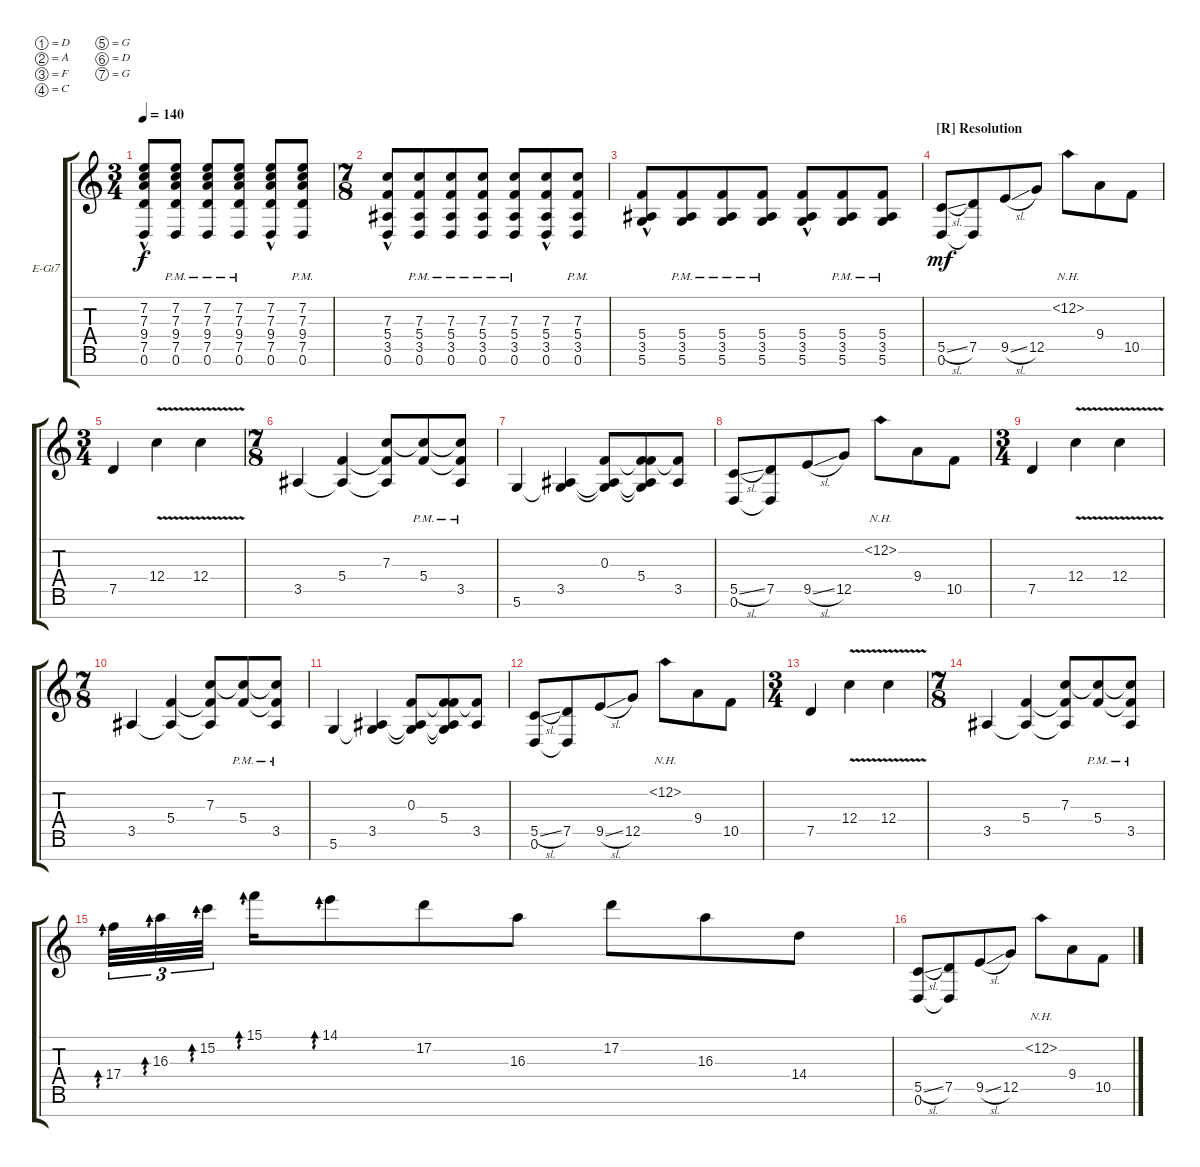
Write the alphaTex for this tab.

\defaultSystemsLayout 4
\bracketExtendMode groupsimilarinstruments
\firstSystemTrackNameOrientation horizontal
\otherSystemsTrackNameOrientation horizontal
\track ("Adesola" "E-Gt7") {instrument distortionguitar}
\staff {score tabs}
\tuning (D4 A3 F3 C3 G2 D2 G1)
\ts (3 4)
\tempo 140
\clef g2
\ks c
(7.5{hac} 9.4{hac} 7.3{hac} 7.2{hac} 0.6{hac}).8{dy f} (7.2{pm} 7.3{pm} 9.4{pm} 7.5{pm} 0.6{pm}).8 (7.5{pm} 9.4{pm} 7.3{pm} 7.2{pm} 0.6{pm}).8 (7.2{pm} 7.3{pm} 9.4{pm} 7.5{pm} 0.6{pm}).8 (7.2{hac} 7.3{hac} 9.4{hac} 7.5{hac} 0.6{hac}).8 (7.2{pm} 7.3{pm} 9.4{pm} 7.5{pm} 0.6{pm}).8 |
\ts (7 8)
(3.5{hac} 5.4{hac} 7.3{hac} 0.6{hac}).8 (3.5{pm} 5.4{pm} 7.3{pm} 0.6).8 (3.5{pm} 5.4{pm} 7.3{pm} 0.6{pm}).8 (3.5{pm} 5.4{pm} 7.3{pm} 0.6{pm}).8 (3.5{pm} 5.4{pm} 7.3{pm} 0.6{pm}).8 (3.5{hac} 5.4{hac} 7.3{hac} 0.6{hac}).8 (3.5{pm} 5.4{pm} 7.3{pm} 0.6{pm}).8 |
(5.6{hac} 3.5{hac} 5.4{hac}).8 (5.6{pm} 3.5{pm} 5.4{pm}).8 (5.6{pm} 3.5{pm} 5.4{pm}).8 (5.6{pm} 3.5{pm} 5.4{pm}).8 (5.6{hac} 3.5{hac} 5.4{hac}).8 (5.6{pm} 3.5{pm} 5.4{pm}).8 (5.4{pm} 3.5{pm} 5.6{pm}).8 |
\section ("R" "Resolution")
(0.6 5.5{sl}).8{dy mf} (0.6{t} 7.5).8 9.5{sl}.8 12.5.8 12.2{nh}.8 9.4.8 10.5.8 |
\ts (3 4)
7.5.4 12.4{v}.4 12.4{v}.4 |
\ts (7 8)
3.5.4 (5.4 3.5{t}).4 (7.3 3.5{t} 5.4{t}).8 (5.4{pm} 7.3{t}).8 (3.5 7.3{t} 5.4{pm t}).8 |
5.6.4 (3.5 5.6{t}).4 (0.3 3.5{t} 5.6{t}).8 (5.4 5.6{t} 3.5{t} 0.3{t}).8 (3.5 5.4{t}).8 |
(0.6 5.5{sl}).8 (0.6{t} 7.5).8 9.5{sl}.8 12.5.8 12.2{nh}.8 9.4.8 10.5.8 |
\ts (3 4)
7.5.4 12.4{v}.4 12.4{v}.4 |
\ts (7 8)
3.5.4 (5.4 3.5{t}).4 (7.3 3.5{t} 5.4{t}).8 (5.4{pm} 7.3{t}).8 (3.5 7.3{t} 5.4{pm t}).8 |
5.6.4 (3.5 5.6{t}).4 (0.3 3.5{t} 5.6{t}).8 (5.4 5.6{t} 3.5{t} 0.3{t}).8 (3.5 5.4{t}).8 |
(0.6 5.5{sl}).8 (0.6{t} 7.5).8 9.5{sl}.8 12.5.8 12.2{nh}.8 9.4.8 10.5.8 |
\ts (3 4)
7.5.4 12.4{v}.4 12.4{v}.4 |
\ts (7 8)
3.5.4 (5.4 3.5{t}).4 (7.3 3.5{t} 5.4{t}).8 (5.4{pm} 7.3{t}).8 (3.5 7.3{t} 5.4{pm t}).8 |
17.4.32{tu (3 2) ad 0} 16.3.32{tu (3 2) ad 0} 15.2.32{tu (3 2) ad 0} 15.1.16{ad 0} 14.1.8{ad 0} 17.2.8 16.3.8 17.2.8 16.3.8 14.4.8 |
(0.6 5.5{sl}).8 (0.6{t} 7.5).8 9.5{sl}.8 12.5.8 12.2{nh}.8 9.4.8 10.5.8
